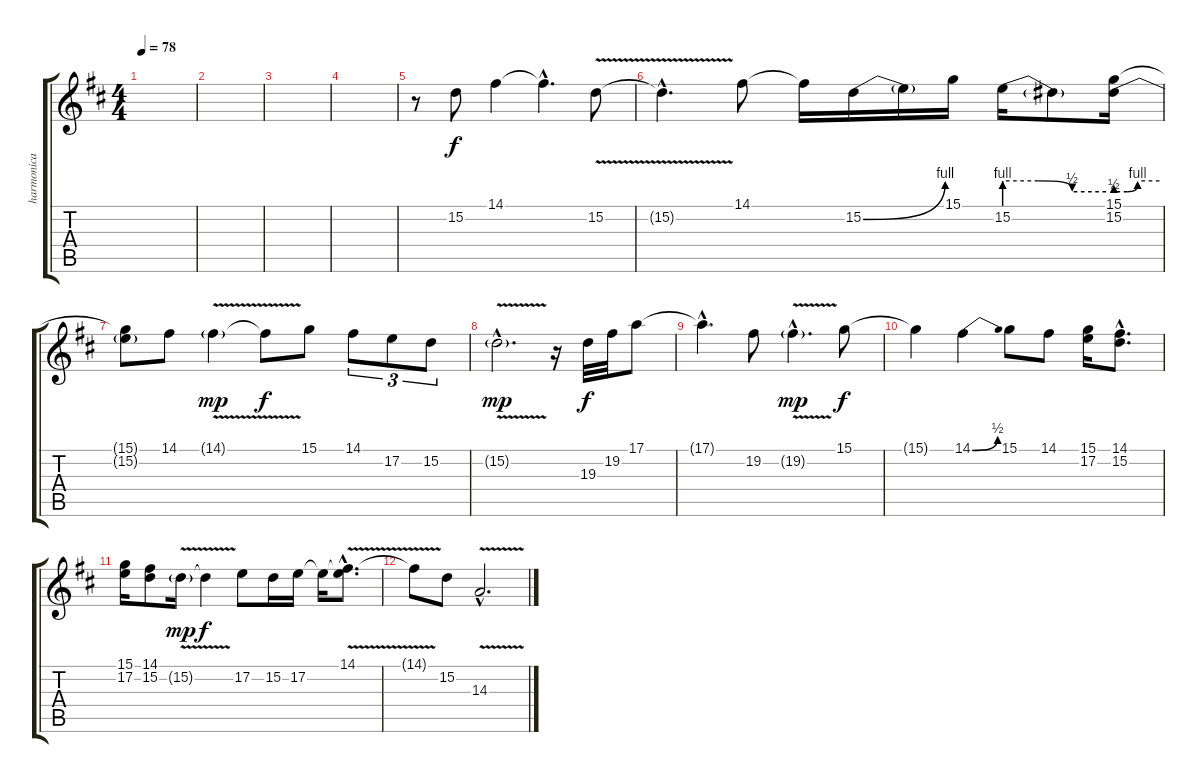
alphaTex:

\track ("harmonica" "harmonica") {instrument harmonica}
\staff {score tabs}
\tuning (E4 B3 G3 D3 A2 E2) {hide}
\ts (4 4)
\tempo 78
\clef g2
\ks d
|
|
|
|
r.8 15.2.8 14.1.4 14.1{hac t}.4{d} 15.2{v}.8 |
15.2{hac t}.4{d} 14.1.8 14.1{t}.16 15.2{be (bend 0 0 60 4)}.16 15.2{t}.16 15.1.16 15.2{be (custom 0 4 20 4 40 2 60 2)}.16 15.2{t}.8 (15.1 15.2{be (custom 0 2 16 2 30 4 60 4)}).16 |
(15.1{t} 15.2{t}).8 14.1.8 14.1{v g}.4{dy mp} 14.1{t}.8{dy f} 15.1.8 14.1.8{tu (3 2)} 17.2.8{tu (3 2)} 15.2.8{tu (3 2)} |
15.2{v g hac}.2{d dy mp} r.16 19.3.32{dy f} 19.2.32 17.1.8 |
17.1{hac t}.4{d} 19.2.8 19.2{v g hac}.4{d dy mp} 15.1.8{dy f} |
15.1{t}.4 14.1{be (bend 0 0 60 2)}.4 15.1.8 14.1.8 (15.1 17.2).16 (14.1{hac} 15.2{hac}).8{d} |
(15.1 17.2).16 (14.1 15.2).8 15.2{v g}.16{dy mp} 15.2{t}.4{dy f} 17.2.8 15.2.16 17.2.16 17.2{t}.16 (14.1{v hac} 17.2{hac t}).8{d} |
14.1{t}.8 15.2.8 14.3{v hac}.2{d}
